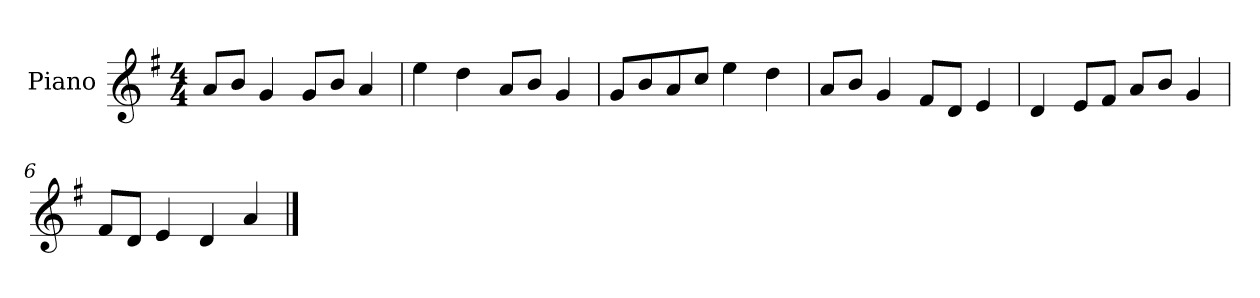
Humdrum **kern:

**kern
*part1
*staff1
*I"Piano
*I'P-no
*clefG2
*k[f#]
*M4/4
*MM90
=1
8a/L
8b/J
4g/
8g/L
8b/J
4a/
=2
4ee\
4dd\
8a/L
8b/J
4g/
=3
8g/L
8b/
8a/
8cc/J
4ee\
4dd\
=4
8a/L
8b/J
4g/
8f#/L
8d/J
4e/
=5
4d/
8e/L
8f#/J
8a/L
8b/J
4g/
=6
8f#/L
8d/J
4e/
4d/
4a/
==
*-
